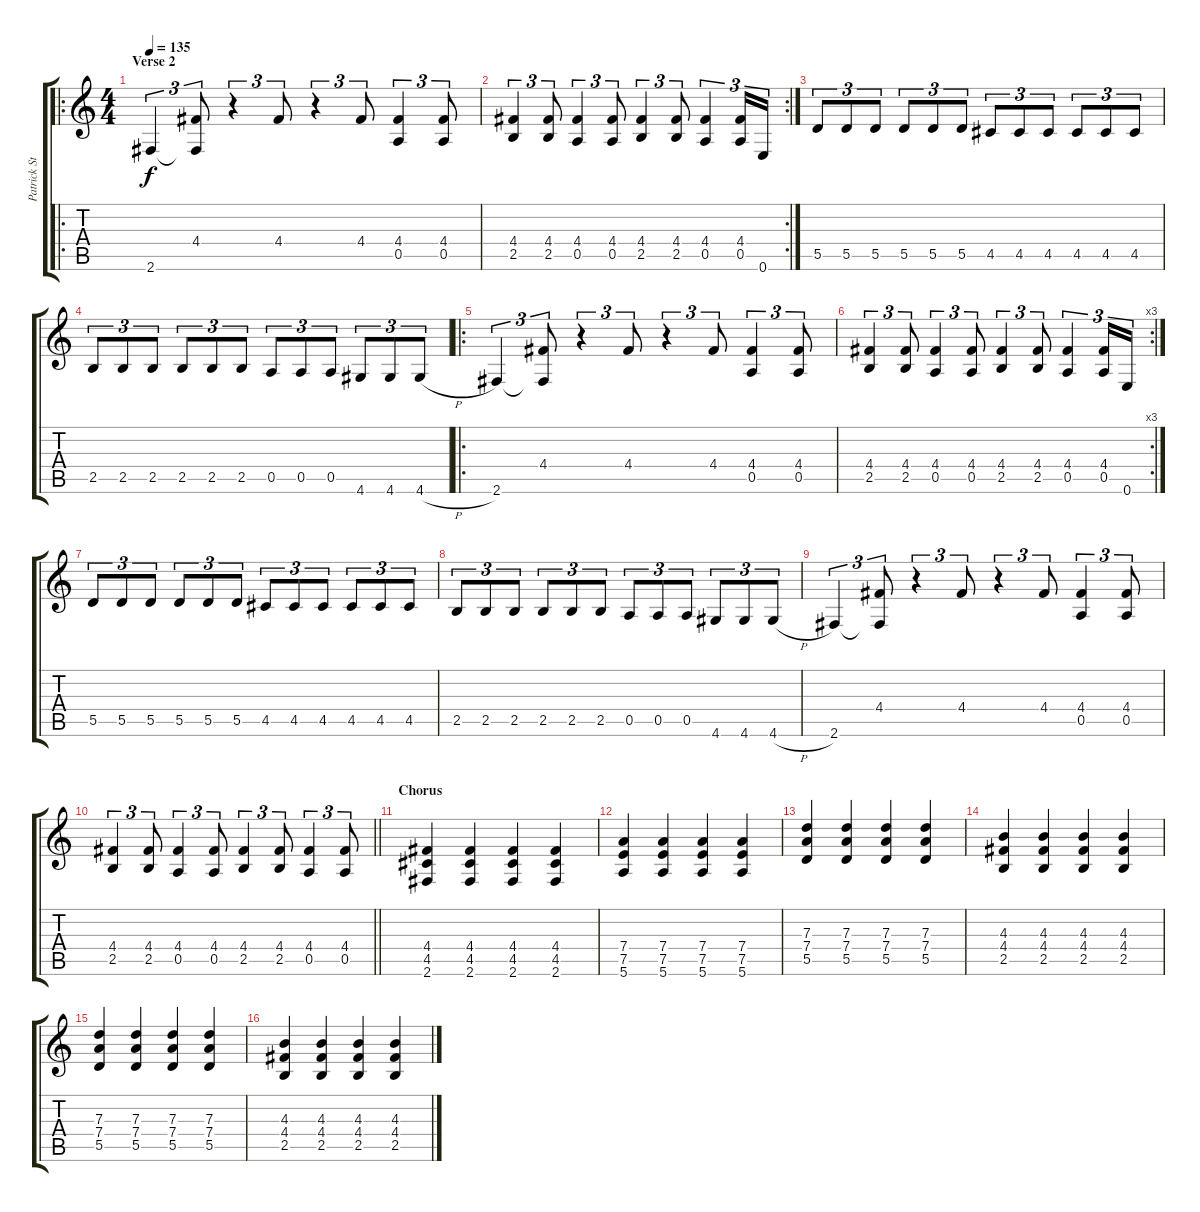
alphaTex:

\track ("Patrick Stump" "Patrick St") {instrument distortionguitar}
\staff {score tabs}
\tuning (E4 B3 G3 D3 A2 E2) {hide}
\ro
\ts (4 4)
\section ("" "Verse 2")
\tempo 135
\clef g2
\ks c
2.6.4{tu (3 2) dy f} (4.4 2.6{t}).8{tu (3 2)} r.4{tu (3 2)} 4.4.8{tu (3 2)} r.4{tu (3 2)} 4.4.8{tu (3 2)} (4.4 0.5).4{tu (3 2)} (4.4 0.5).8{tu (3 2)} |
\rc 2
(4.4 2.5).4{tu (3 2)} (4.4 2.5).8{tu (3 2)} (4.4 0.5).4{tu (3 2)} (4.4 0.5).8{tu (3 2)} (4.4 2.5).4{tu (3 2)} (4.4 2.5).8{tu (3 2)} (4.4 0.5).4{tu (3 2)} (4.4 0.5).16{tu (3 2)} 0.6.16{tu (3 2)} |
5.5.8{tu (3 2)} 5.5.8{tu (3 2)} 5.5.8{tu (3 2)} 5.5.8{tu (3 2)} 5.5.8{tu (3 2)} 5.5.8{tu (3 2)} 4.5.8{tu (3 2)} 4.5.8{tu (3 2)} 4.5.8{tu (3 2)} 4.5.8{tu (3 2)} 4.5.8{tu (3 2)} 4.5.8{tu (3 2)} |
2.5.8{tu (3 2)} 2.5.8{tu (3 2)} 2.5.8{tu (3 2)} 2.5.8{tu (3 2)} 2.5.8{tu (3 2)} 2.5.8{tu (3 2)} 0.5.8{tu (3 2)} 0.5.8{tu (3 2)} 0.5.8{tu (3 2)} 4.6.8{tu (3 2)} 4.6.8{tu (3 2)} 4.6{h}.8{tu (3 2)} |
\ro
2.6.4{tu (3 2)} (4.4 2.6{t}).8{tu (3 2)} r.4{tu (3 2)} 4.4.8{tu (3 2)} r.4{tu (3 2)} 4.4.8{tu (3 2)} (4.4 0.5).4{tu (3 2)} (4.4 0.5).8{tu (3 2)} |
\rc 3
(4.4 2.5).4{tu (3 2)} (4.4 2.5).8{tu (3 2)} (4.4 0.5).4{tu (3 2)} (4.4 0.5).8{tu (3 2)} (4.4 2.5).4{tu (3 2)} (4.4 2.5).8{tu (3 2)} (4.4 0.5).4{tu (3 2)} (4.4 0.5).16{tu (3 2)} 0.6.16{tu (3 2)} |
5.5.8{tu (3 2)} 5.5.8{tu (3 2)} 5.5.8{tu (3 2)} 5.5.8{tu (3 2)} 5.5.8{tu (3 2)} 5.5.8{tu (3 2)} 4.5.8{tu (3 2)} 4.5.8{tu (3 2)} 4.5.8{tu (3 2)} 4.5.8{tu (3 2)} 4.5.8{tu (3 2)} 4.5.8{tu (3 2)} |
2.5.8{tu (3 2)} 2.5.8{tu (3 2)} 2.5.8{tu (3 2)} 2.5.8{tu (3 2)} 2.5.8{tu (3 2)} 2.5.8{tu (3 2)} 0.5.8{tu (3 2)} 0.5.8{tu (3 2)} 0.5.8{tu (3 2)} 4.6.8{tu (3 2)} 4.6.8{tu (3 2)} 4.6{h}.8{tu (3 2)} |
2.6.4{tu (3 2)} (4.4 2.6{t}).8{tu (3 2)} r.4{tu (3 2)} 4.4.8{tu (3 2)} r.4{tu (3 2)} 4.4.8{tu (3 2)} (4.4 0.5).4{tu (3 2)} (4.4 0.5).8{tu (3 2)} |
\barLineRight lightlight
(4.4 2.5).4{tu (3 2)} (4.4 2.5).8{tu (3 2)} (4.4 0.5).4{tu (3 2)} (4.4 0.5).8{tu (3 2)} (4.4 2.5).4{tu (3 2)} (4.4 2.5).8{tu (3 2)} (4.4 0.5).4{tu (3 2)} (4.4 0.5).8{tu (3 2)} |
\section ("" "Chorus")
(4.4 4.5 2.6).4 (4.4 4.5 2.6).4 (4.4 4.5 2.6).4 (4.4 4.5 2.6).4 |
(7.4 7.5 5.6).4 (7.4 7.5 5.6).4 (7.4 7.5 5.6).4 (7.4 7.5 5.6).4 |
(7.3 7.4 5.5).4 (7.3 7.4 5.5).4 (7.3 7.4 5.5).4 (7.3 7.4 5.5).4 |
(4.3 4.4 2.5).4 (4.3 4.4 2.5).4 (4.3 4.4 2.5).4 (4.3 4.4 2.5).4 |
(7.3 7.4 5.5).4 (7.3 7.4 5.5).4 (7.3 7.4 5.5).4 (7.3 7.4 5.5).4 |
(4.3 4.4 2.5).4 (4.3 4.4 2.5).4 (4.3 4.4 2.5).4 (4.3 4.4 2.5).4
